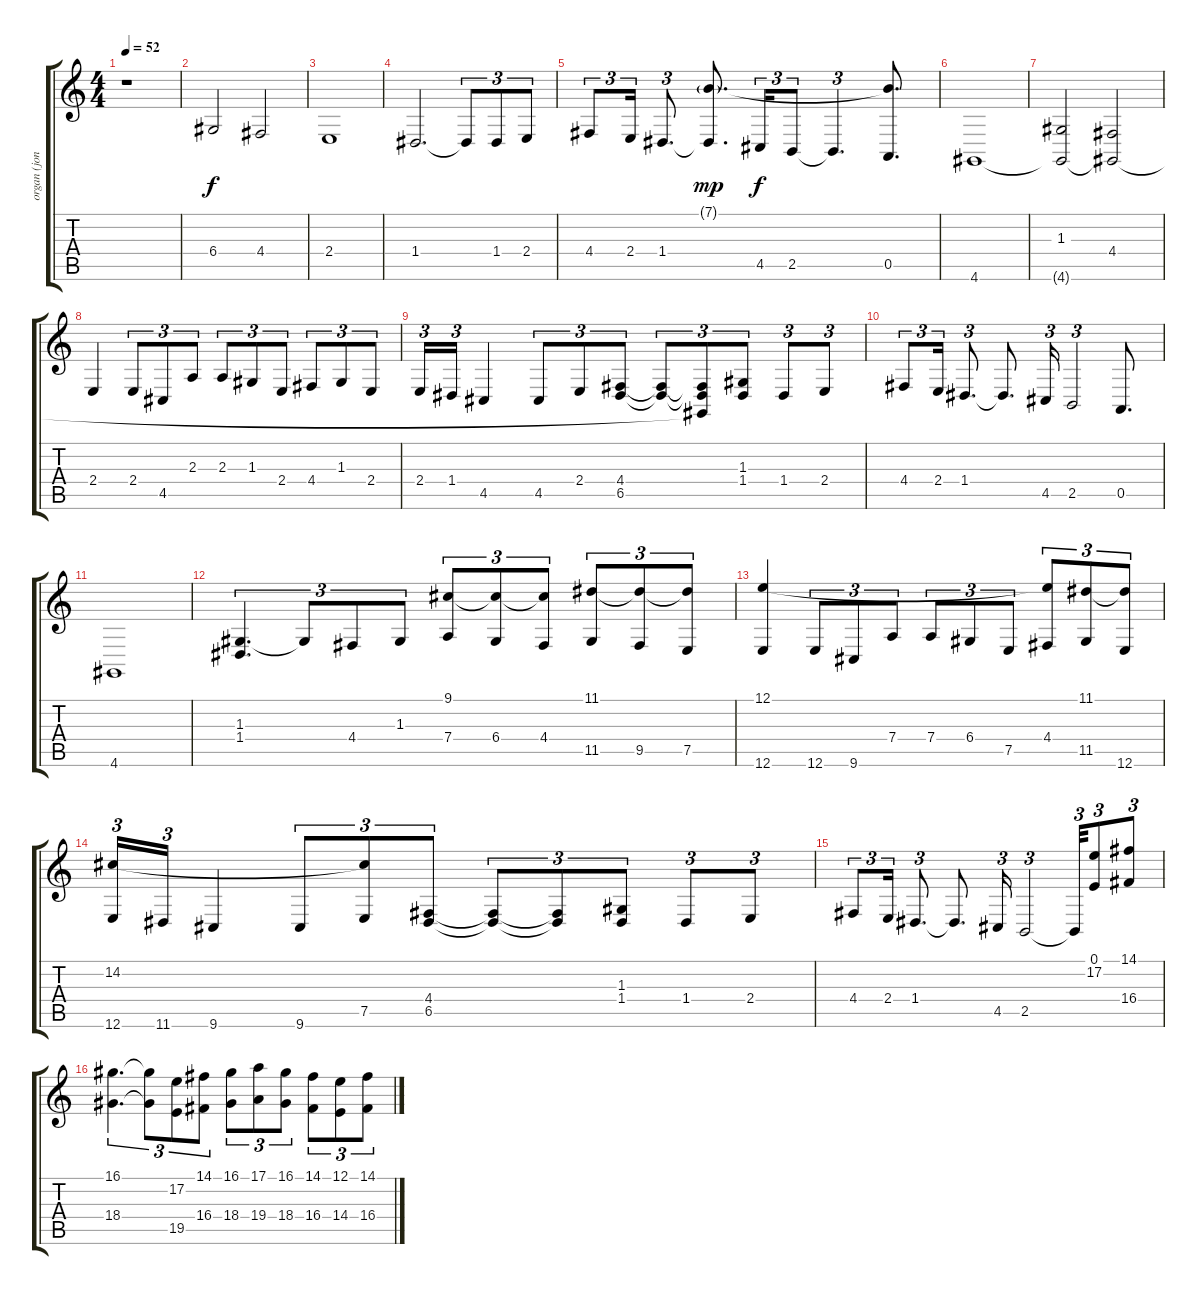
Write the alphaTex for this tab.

\track ("organ (jonny)" "organ (jon") {instrument drawbarorgan}
\staff {score tabs}
\tuning (E4 B3 G3 D3 A2 E2) {hide}
\ts (4 4)
\tempo 52
\clef g2
\ks c
r.1{dy f instrument drawbarorgan} |
6.4.2 4.4.2 |
2.4.1 |
1.4.2{d} 1.4{t}.8{tu (3 2)} 1.4.8{tu (3 2)} 2.4.8{tu (3 2)} |
4.4.8{tu (3 2)} 2.4.16{tu (3 2)} 1.4.8{d tu (3 2)} (7.1{g} 1.4{t}).8{d dy mp} 4.5.16{tu (3 2) dy f} 2.5.8{tu (3 2)} 2.5{t}.4{d tu (3 2)} (7.1{t} 0.5).8{d} |
4.6.1 |
(1.3 4.6{t}).2 (4.4 4.6{t}).2 |
2.4.4 2.4.8{tu (3 2)} 4.5.8{tu (3 2)} 2.3.8{tu (3 2)} 2.3.8{tu (3 2)} 1.3.8{tu (3 2)} 2.4.8{tu (3 2)} 4.4.8{tu (3 2)} 1.3.8{tu (3 2)} 2.4.8{tu (3 2)} |
2.4.16{tu (3 2)} 1.4.16{tu (3 2)} 4.5.4 4.5.8{tu (3 2)} 2.4.8{tu (3 2)} (4.4 6.5).8{tu (3 2)} (4.4{t} 6.5{t}).8{tu (3 2)} (4.4{t} 6.5{t} 4.6{t}).8{tu (3 2)} (1.3 1.4).8{tu (3 2)} 1.4.8{tu (3 2)} 2.4.8{tu (3 2)} |
4.4.8{tu (3 2)} 2.4.16{tu (3 2)} 1.4.8{d tu (3 2)} 1.4{t}.8{d} 4.5.16{tu (3 2)} 2.5.2{tu (3 2)} 0.5.8{d} |
4.6.1 |
(1.3 1.4).4{d tu (3 2)} 1.3{t}.8{tu (3 2)} 4.4.8{tu (3 2)} 1.3.8{tu (3 2)} (9.1 7.4).8{tu (3 2)} (9.1{t} 6.4).8{tu (3 2)} (9.1{t} 4.4).8{tu (3 2)} (11.1 11.5).8{tu (3 2)} (11.1{t} 9.5).8{tu (3 2)} (11.1{t} 7.5).8{tu (3 2)} |
(12.1 12.6).4 12.6.8{tu (3 2)} 9.6.8{tu (3 2)} 7.4.8{tu (3 2)} 7.4.8{tu (3 2)} 6.4.8{tu (3 2)} 7.5.8{tu (3 2)} (12.1{t} 4.4).8{tu (3 2)} (11.1 11.5).8{tu (3 2)} (11.1{t} 12.6).8{tu (3 2)} |
(14.2 12.6).16{tu (3 2)} 11.6.16{tu (3 2)} 9.6.4 9.6.8{tu (3 2)} (14.2{t} 7.5).8{tu (3 2)} (4.4 6.5).8{tu (3 2)} (4.4{t} 6.5{t}).8{tu (3 2)} (4.4{t} 6.5{t}).8{tu (3 2)} (1.3 1.4).8{tu (3 2)} 1.4.8{tu (3 2)} 2.4.8{tu (3 2)} |
4.4.8{tu (3 2)} 2.4.16{tu (3 2)} 1.4.8{d tu (3 2)} 1.4{t}.8{d} 4.5.16{tu (3 2)} 2.5.2{tu (3 2)} 2.5{t}.32{tu (3 2)} (0.1 17.2).8{tu (3 2)} (14.1 16.4).8{tu (3 2)} |
(16.1 18.4).4{d tu (3 2)} (16.1{t} 18.4{t}).8{tu (3 2)} (17.2 19.5).8{tu (3 2)} (14.1 16.4).8{tu (3 2)} (16.1 18.4).8{tu (3 2)} (17.1 19.4).8{tu (3 2)} (16.1 18.4).8{tu (3 2)} (14.1 16.4).8{tu (3 2)} (12.1 14.4).8{tu (3 2)} (14.1 16.4).8{tu (3 2)}
